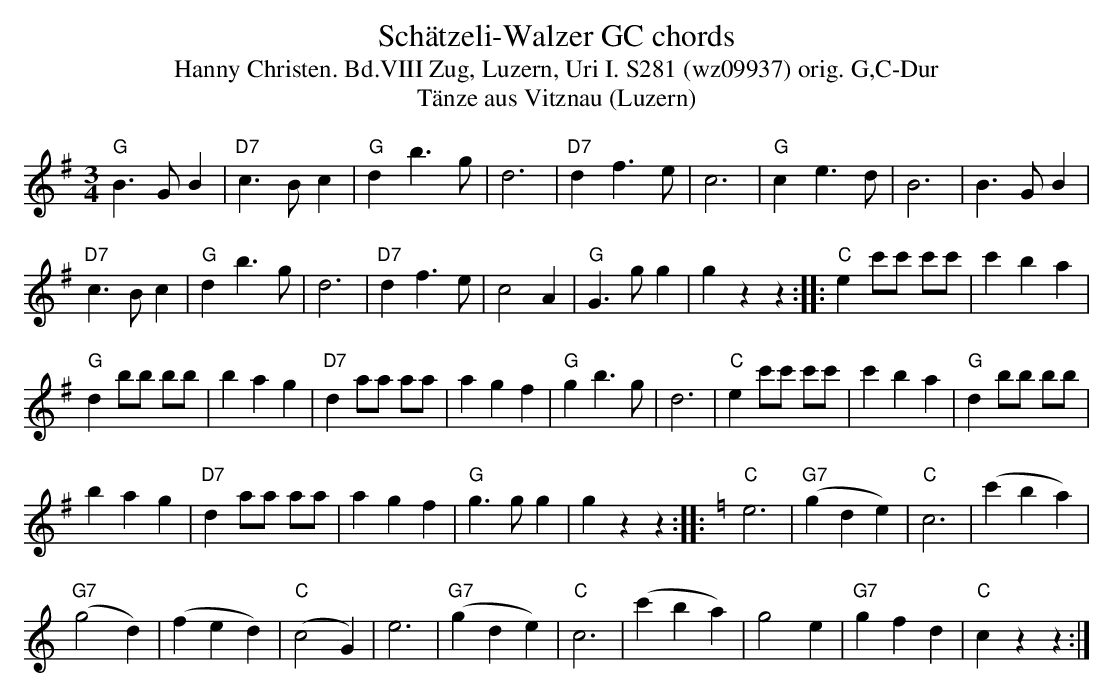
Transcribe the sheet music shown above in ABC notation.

X:1
T: Sch\"atzeli-Walzer GC chords
T:Hanny Christen. Bd.VIII Zug, Luzern, Uri I. S281 (wz09937) orig. G,C-Dur
T: T\"anze aus Vitznau (Luzern)
M:3/4
L:1/4
K:G %%MIDI gchordon
"G"B>GB | "D7"c>Bc | "G"db>g | d3 | "D7"df>e | c3 | "G"ce>d | B3 | B>GB |
"D7"c>Bc | "G"db>g | d3 | "D7"df>e | c2A | "G"G>gg | gzz :: [L:1/8] "C"e2 c'c' c'c' | c'2b2a2 |
"G"d2 bb bb | b2a2g2 | "D7"d2 aa aa | a2g2f2 | "G"g2b3g | d6 | "C"e2 c'c' c'c' | c'2b2a2 | "G"d2 bb bb |
b2a2g2 | "D7"d2 aa aa | a2g2f2 | "G"g3gg2 | g2z2z2 :: [K:C] [L:1/4] "C"e3 | "G7"(gde) | "C"c3 | (c'ba) |
"G7"(g2d) | (fed) | "C"(c2G) | e3 | "G7"(gde) | "C"c3  | (c'ba) | g2e | "G7"gfd | "C"czz :|
